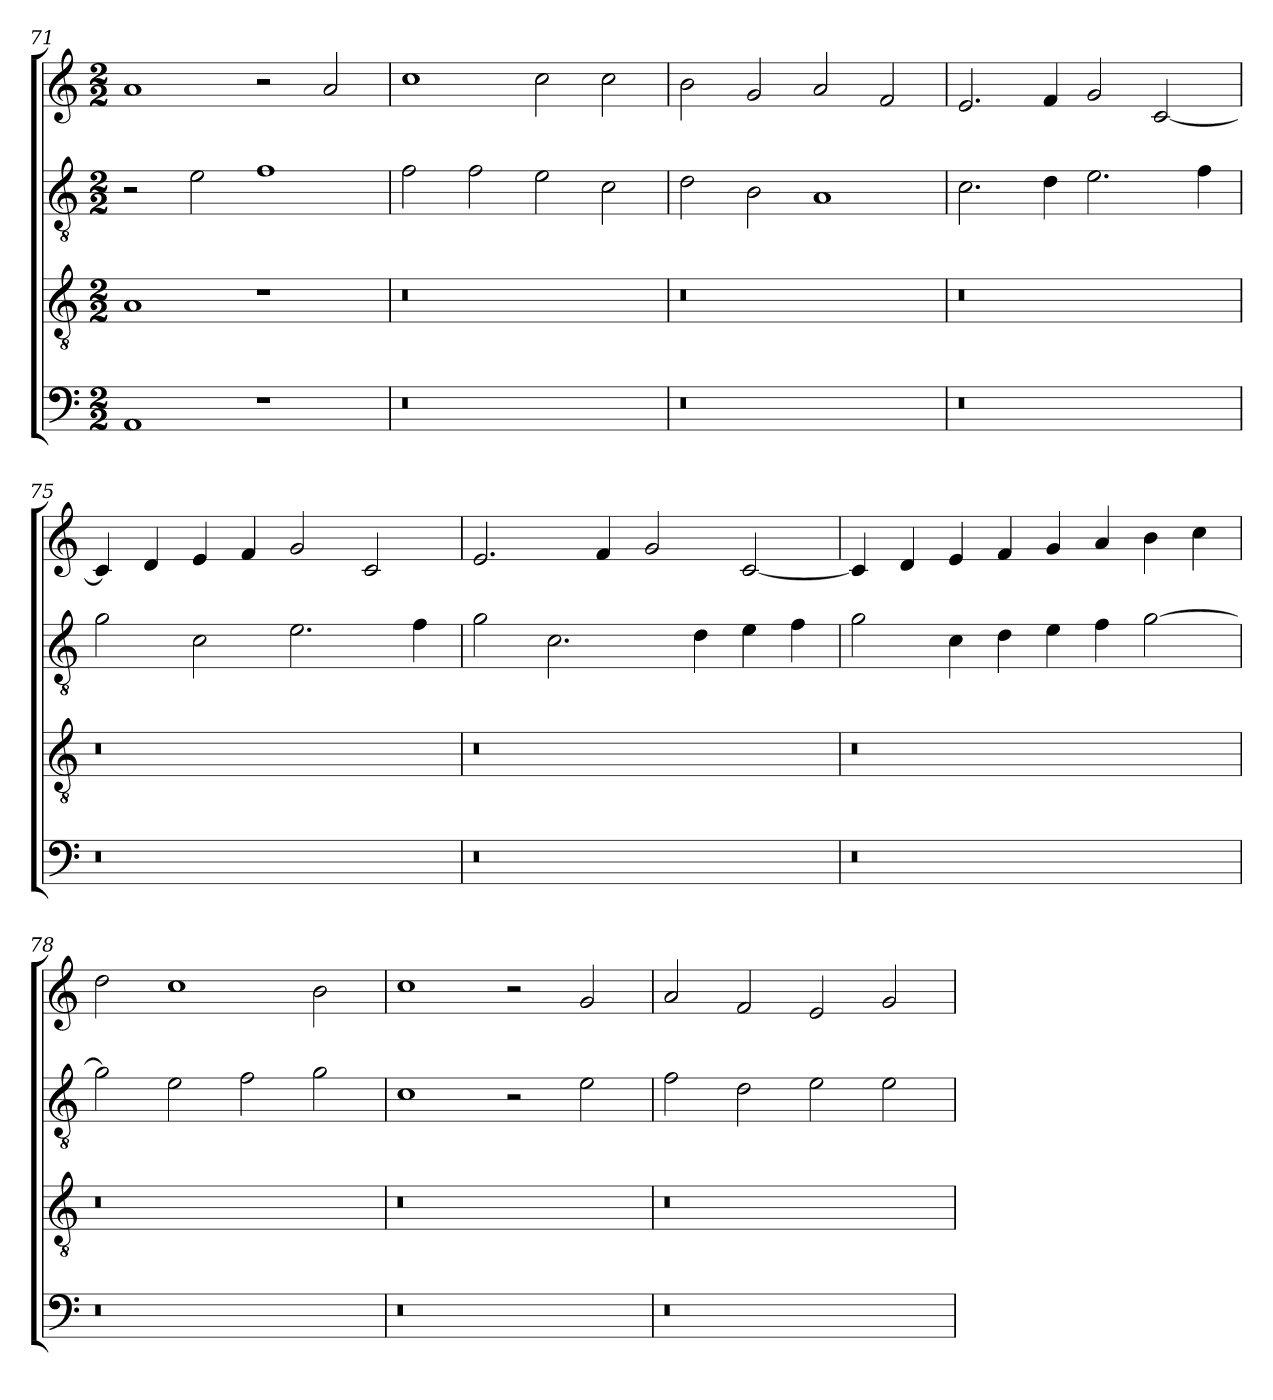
**kern	**kern	**kern	**kern
*part4	*part3	*part2	*part1
*staff4	*staff3	*staff2	*staff1
*clefF4	*clefGv2	*clefGv2	*clefG2
*k[]	*k[]	*k[]	*k[]
*M2/2	*M2/2	*M2/2	*M2/2
=71	=71	=71	=71
1AA	1A	2r	1a
.	.	2e\	.
1r	1r	1f	2r
.	.	.	2a/
=72	=72	=72	=72
0r	0r	2f\	1cc
.	.	2f\	.
.	.	2e\	2cc\
.	.	2c\	2cc\
=73	=73	=73	=73
0r	0r	2d\	2b\
.	.	2B\	2g/
.	.	1A	2a/
.	.	.	2f/
=74	=74	=74	=74
0r	0r	2.c\	2.e/
.	.	4d\	4f/
.	.	2.e\	2g/
.	.	.	[2c/
.	.	4f\	.
=75	=75	=75	=75
0r	0r	2g\	4c/]
.	.	.	4d/
.	.	2c\	4e/
.	.	.	4f/
.	.	2.e\	2g/
.	.	.	2c/
.	.	4f\	.
=76	=76	=76	=76
0r	0r	2g\	2.e/
.	.	2.c\	.
.	.	.	4f/
.	.	.	2g/
.	.	4d\	.
.	.	4e\	[2c/
.	.	4f\	.
=77	=77	=77	=77
0r	0r	2g\	4c/]
.	.	.	4d/
.	.	4c\	4e/
.	.	4d\	4f/
.	.	4e\	4g/
.	.	4f\	4a/
.	.	[2g\	4b\
.	.	.	4cc\
=78	=78	=78	=78
0r	0r	2g\]	2dd\
.	.	2e\	1cc
.	.	2f\	.
.	.	2g\	2b\
=79	=79	=79	=79
0r	0r	1c	1cc
.	.	2r	2r
.	.	2e\	2g/
=80	=80	=80	=80
0r	0r	2f\	2a/
.	.	2d\	2f/
.	.	2e\	2e/
.	.	2e\	2g/
=	=	=	=
*-	*-	*-	*-
